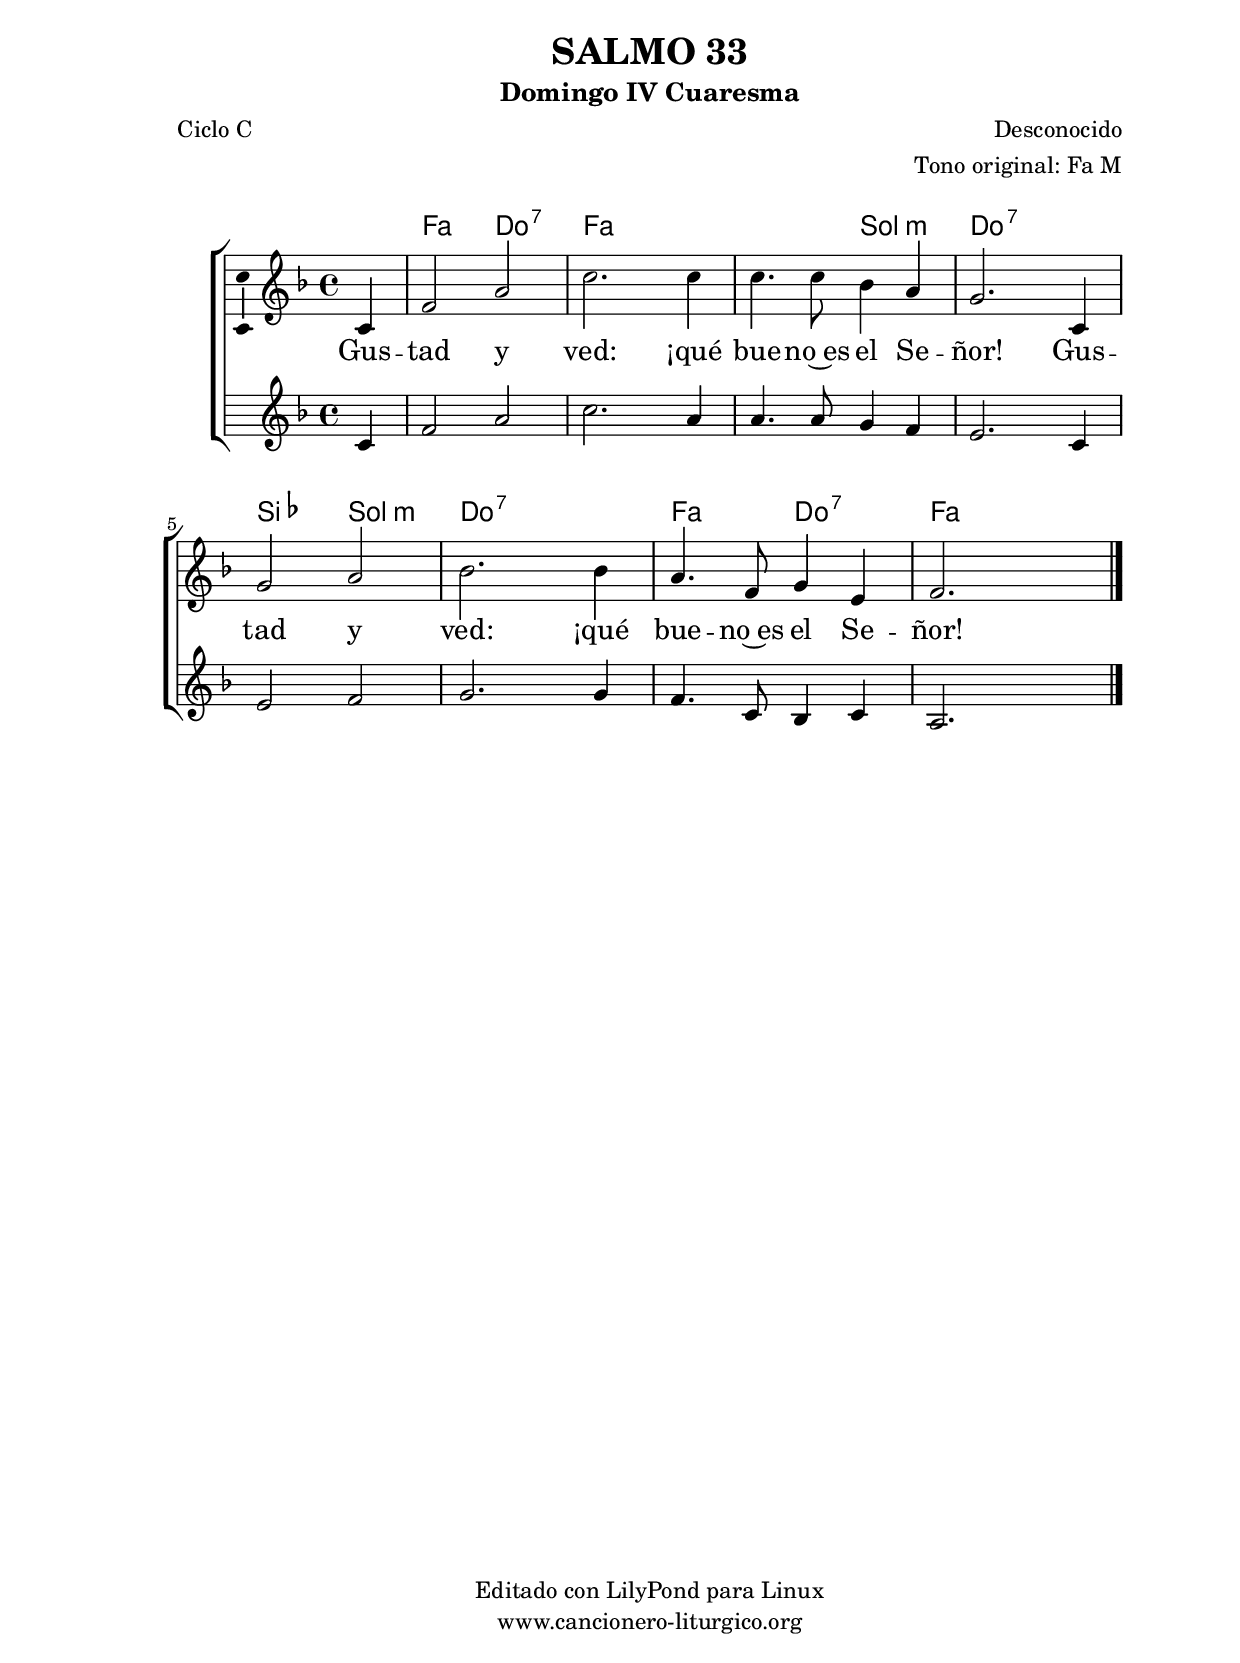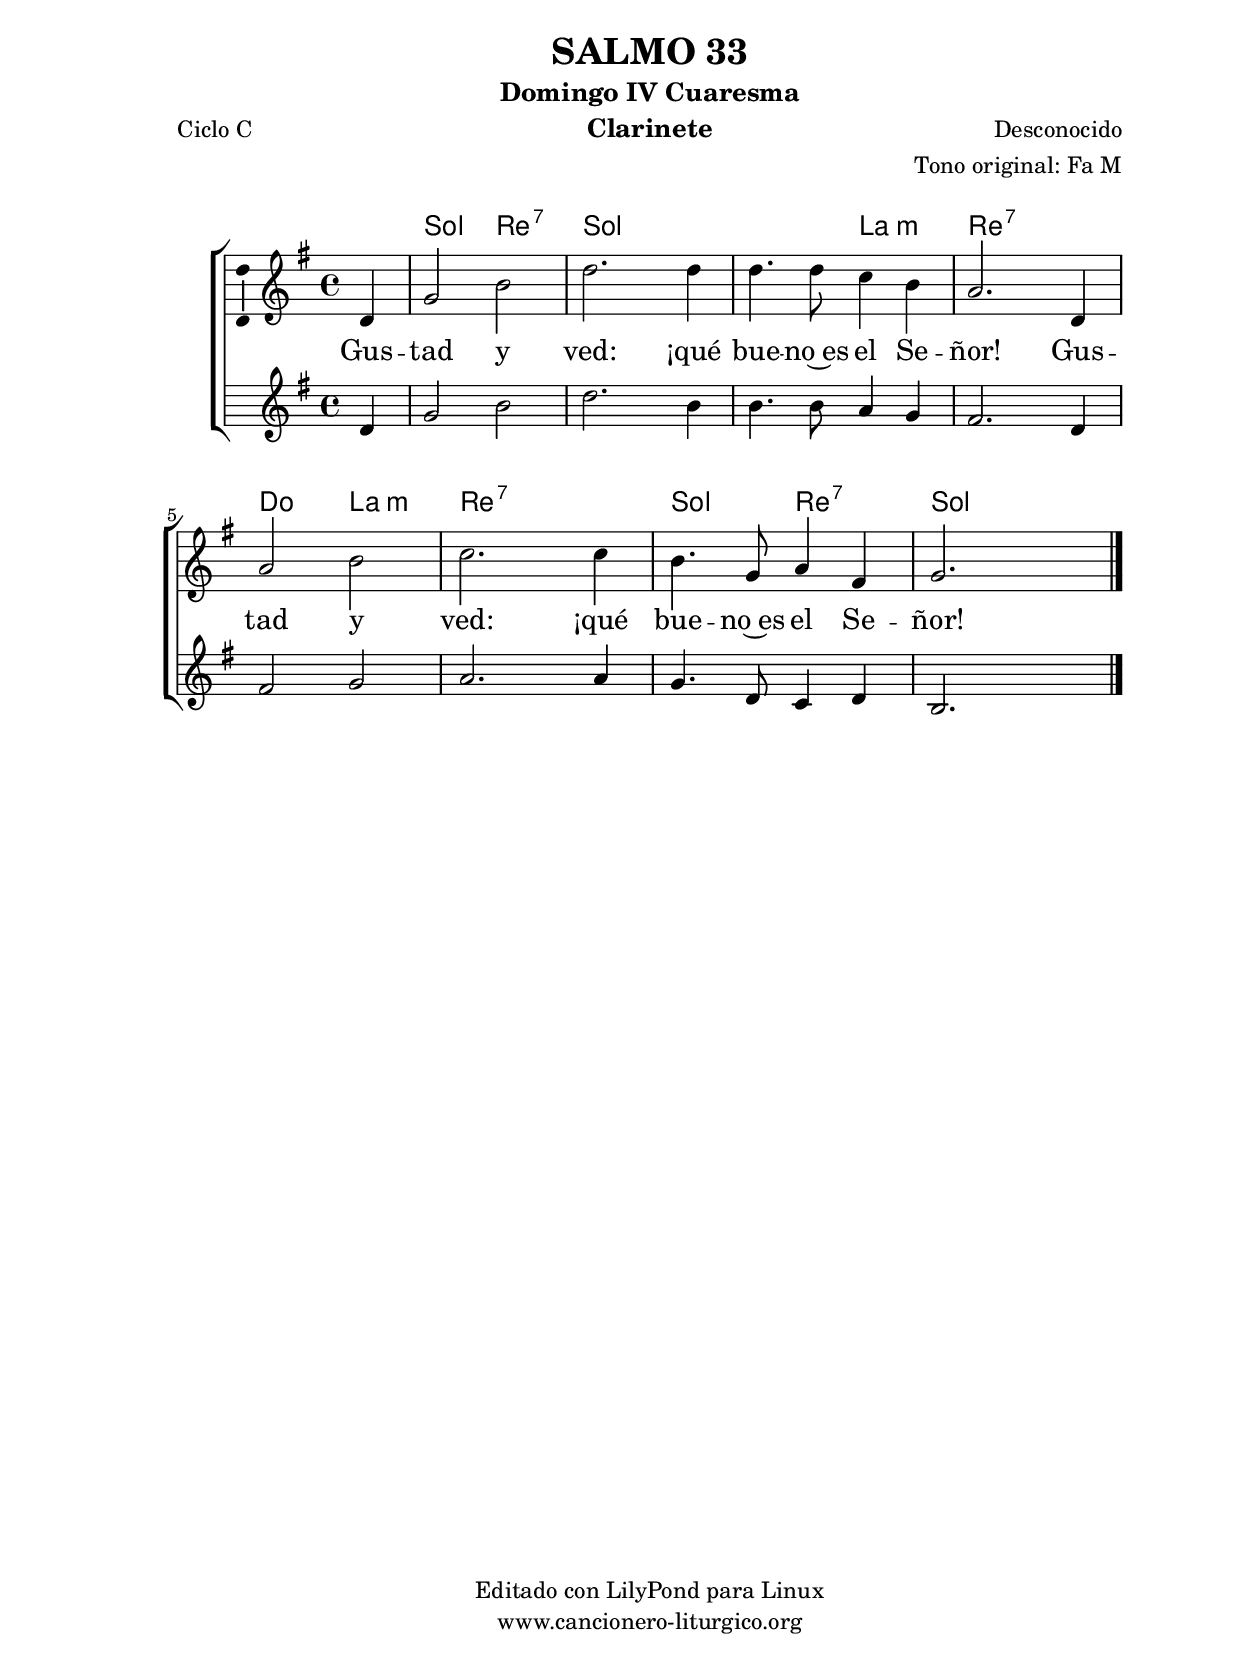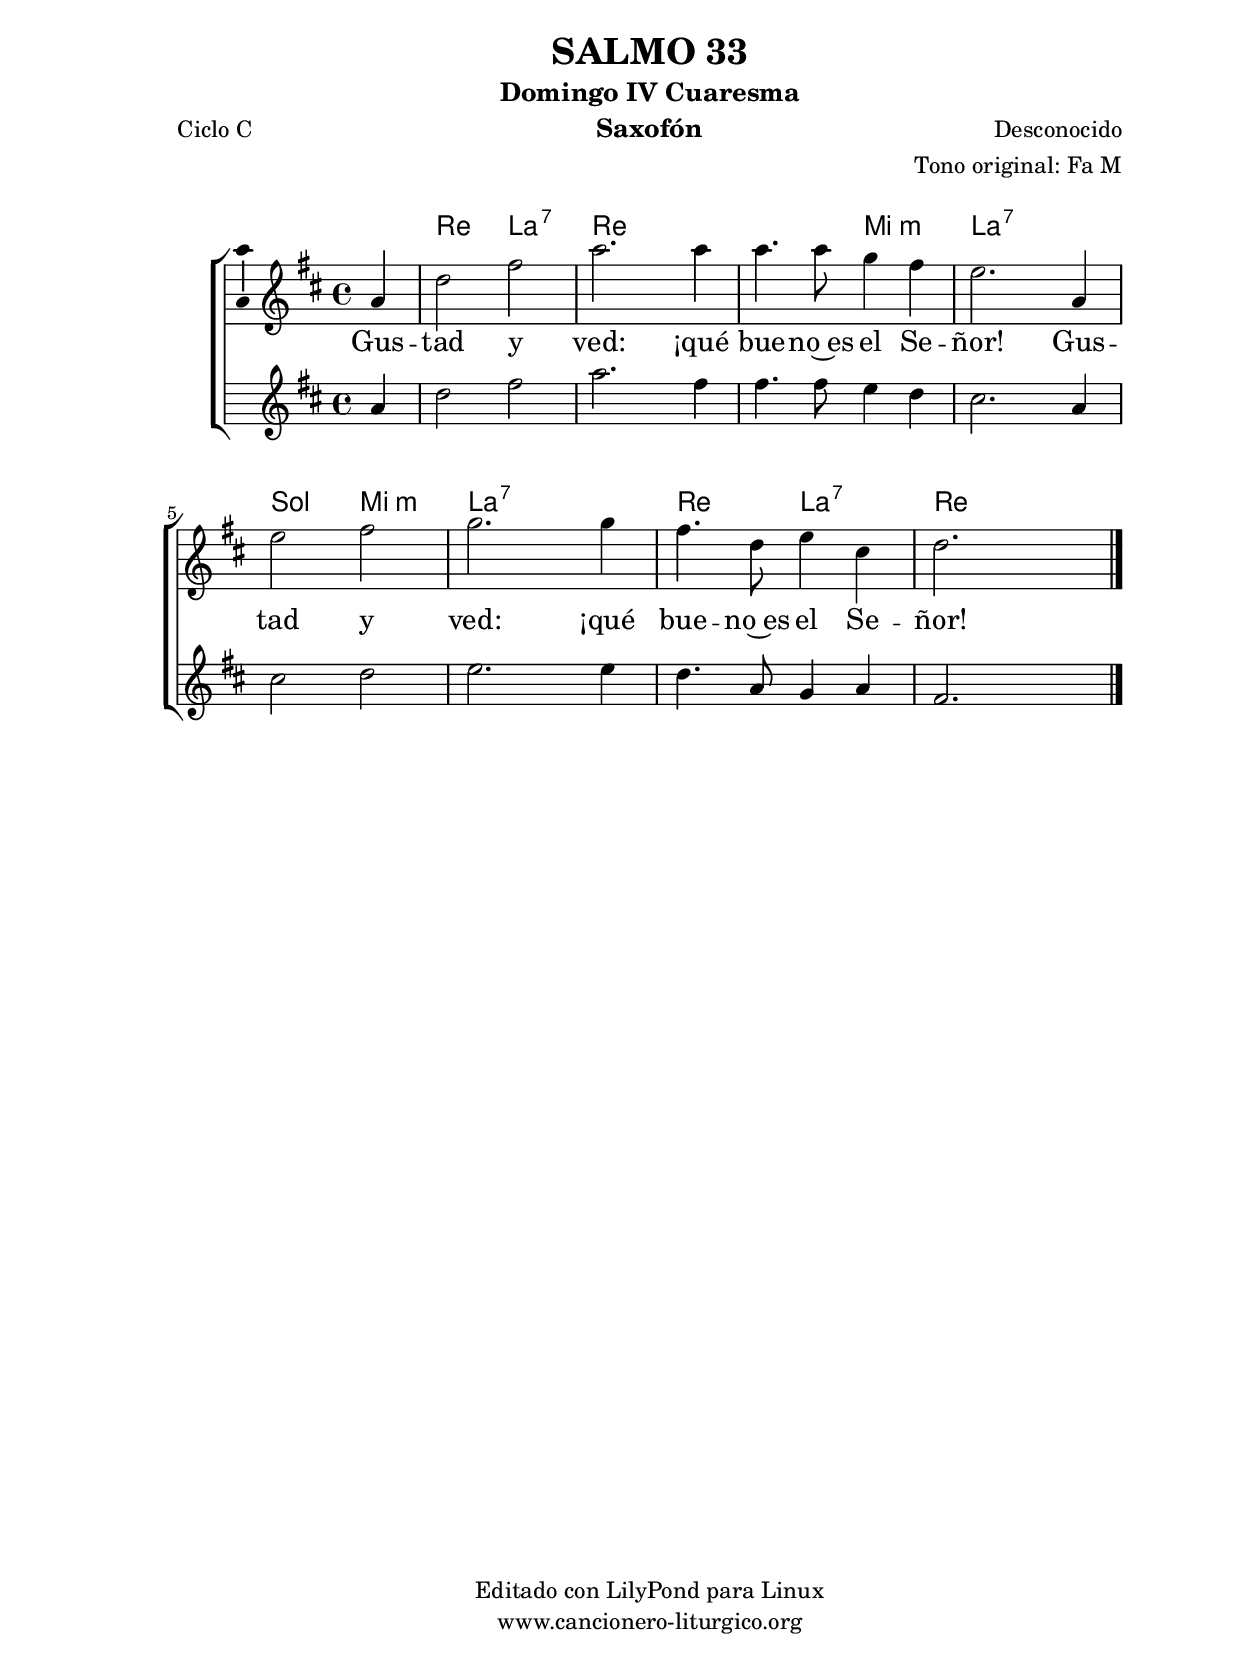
%
%para convertir .midi en .wav:
%timidity filename.midi -Ow -o finename.wav
%
%
%Para convertir de .wav a .mp3:
%lame -h -m j filename.wav
%
%
%para escuchar el midi:
%timidity nombrefichero.midi
%


%versión de lilypond para la que se ha escrito esta partitura:
\version "2.16.0"

	%Tamaño papel
	#(set-default-paper-size "a4")
	%Tamaño partitura
	#(set-global-staff-size 20)
	%No responde al pulsar sobre una nota
	#(ly:set-option 'point-and-click #f)

%parámetros del encabezamiento:
\header {
	title = "SALMO 33"
	subtitle = "Domingo IV Cuaresma"
	composer = "Desconocido"
	poet = "Ciclo C"
	meter = ""
	arranger = "Tono original: Fa M"
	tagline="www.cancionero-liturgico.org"
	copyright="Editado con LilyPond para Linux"
	tiempo = "Cuaresma"
	usos = "Salmo"
	letra = "Gustad y ved: ¡qué bueno es el Señor!"
	}

%parámetros asociados al papel:
\paper  {
	oddHeaderMarkup = \markup {\fill-line { \on-the-fly #not-first-page \fromproperty #'header:title \on-the-fly #not-first-page \fromproperty #'header:composer }}
	evenHeaderMarkup = \markup {\fill-line { \fromproperty #'header:composer \fromproperty #'header:title }}
	#(set-paper-size "a4")
	print-page-number = ##f
	first-page-number = 1
	print-first-page-number = ##f
%	head-separation = 3.0 \cm
	top-margin = 2.0 \cm
	bottom-margin = 0.5\cm
%%%	bottom-margin = -1.0\cm
	left-margin = 3.0 \cm
	line-width = 16.0 \cm 
	indent = 8\mm
	interscoreline = 2.\mm
	between-system-space = 15\mm
%	para que las partituras no llenen la hoja:
	ragged-bottom = ##t
%	idem para la última hoja:
	ragged-last-bottom = ##f
%	para que las partituras llenen el ancho del papel:
	ragged-last = ##f
	after-title-space = 2.5 \cm
%page-count=1
%system-count=8

	%Flexible Vertical Spacing
%	markup-markup-spacing =
%	#'((basic-distance . 15) (minimum-distance . 15) (padding . 3))
	markup-system-spacing =
	#'((basic-distance . 15) (minimum-distance . 15) (padding . 3))
	system-system-spacing =
	#'((basic-distance . 15) (minimum-distance . 15) (padding . 3))
	score-system-spacing =
	#'((basic-distance . 15) (minimum-distance . 15) (padding . 5))
%	top-system-spacing = % header
%	#'((basic-distance . 8) (minimum-distance . 0) (padding . 3))
%	top-markup-spacing =
%	#'((basic-distance . 20) (minimum-distance . 20) (padding . 3))
	last-bottom-spacing = % footer
	#'((basic-distance . 5) (minimum-distance . 5) (padding . 3))
%	score-markup-spacing =
%	#'((basic-distance . 16) (minimum-distance . 13) (padding . 3))

	}


%parámetros que afectan a toda la partitura:
global =  {
	%clave de sol (G):
	\clef G
	%armadura:
%	\transpose a c'
	\key f \major
	\tempo 4=100
	\set Score.tempoHideNote = ##t
	}


acordes = {
	\italianChords
	\chordmode {
%	\transpose a c'
{
s4 f2 c:7 f s f g:m c:7 s
bes g:m c:7 s f c:7 f s
	}
	}
}


melodia = 
%	\transpose a c'
{
	\relative c'{
	\time 4/4

	\partial 4*1

c4
f2 a
c2. c4
c4. c8 bes4 a
g2. c,4
g'2 a
bes2. bes4
a4. f8 g4 e
f2. s4

	\bar "|."
	}
	}

melodiados = 
%	\transpose a c'
{
	\relative c'{
	\time 4/4

	\partial 4*1

c4
f2 a
c2. a4
a4. a8 g4 f
e2. c4
e2 f
g2. g4
f4. c8 bes4 c
a2. s4

	\bar "|."
	}
	}


texto = \lyricmode {
Gus -- tad y ved: ¡qué bue -- no~es el Se -- ñor!
Gus -- tad y ved: ¡qué bue -- no~es el Se -- ñor!
	}


acordesStaff = \context ChordNames = acordesStaff <<
	\set chordChanges = ##t
	\acordes
	>>


vozStaff = \context Voice = vozStaff
\with {\consists "Ambitus_engraver"}
<<
%	\set Staff.instrumentName = ""
%	\set Staff.shortInstrumentName = ""
%	\set Staff.midiInstrument = #"clarinet"
%	\set Staff.midiInstrument = #"cello"
%	\set Staff.midiInstrument = #"flute"
	\set Staff.midiInstrument = #"electric guitar (jazz)"
%	\set Staff.midiInstrument = #"english horn"
%	\set Staff.midiInstrument = #"violin"
%	\set Staff.midiInstrument = #"glockenspiel"
	\set Staff.midiMinimumVolume = #0.7
	\set Staff.midiMaximumVolume = #0.9
	\global
	\melodia
	>>

vozdosStaff = \context Voice = vozdosStaff
<<
%	\set Staff.instrumentName = "Clarinete 1"
%	\set Staff.shortInstrumentName = "C"
	\override Staff.StaffSymbol #'staff-space = #(magstep -0.35)
	\set Staff.midiInstrument = #"english horn"
	\set Staff.midiMinimumVolume = #0.4
	\set Staff.midiMaximumVolume = #0.5
	\global
	\melodiados
	>>


textoStaff = \context Lyrics = textoStaff <<
	\lyricsto vozStaff \texto
	>>

\book {
	\score {
		\context ChoirStaff {
%			\override StaffGroup.SystemStartBracket #'collapse-height = #1
%			\override Score.SystemStartBar #'collapse-height = #1
			<<
			\acordesStaff
			\vozStaff
			\textoStaff
			\vozdosStaff
			>>
			}
		\layout {
	    		\context {
				\Lyrics
				\override LyricText #'font-size = #2
				}
	   		 \context {
				\Score
				%fontSize = #3
				\override StaffSymbol #'staff-space = #(magstep +3)
				%\override Beam #'thickness = #0.55
				%\override SpacingSpanner #'spacing-increment = #1.0
				%\override Slur #'height-limit = #1.5
				}
			}
		}
	\score {
		\unfoldRepeats
		\context ChoirStaff {
			<<
			\acordesStaff
			\vozStaff
			\vozdosStaff
			>>
			}
		\midi {
	  		\context {
	  			\Score
				tempoWholesPerMinute = #(ly:make-moment 70 4)
				}
			}
		}
	}

%Partitura para clarinete
#(define output-suffix "C")
\book {
	\header{
		instrument = "Clarinete"
		}
	\score {
		\context ChoirStaff {
%			\override StaffGroup.SystemStartBracket #'collapse-height = #1
%			\override Score.SystemStartBar #'collapse-height = #1
\transpose c d
			<<
			\acordesStaff
			\vozStaff
			\textoStaff
			\vozdosStaff
			>>
			}
		\layout {
	    		\context {
				\Lyrics
				\override LyricText #'font-size = #2
				}
	   		 \context {
				\Score
				%fontSize = #3
				\override StaffSymbol #'staff-space = #(magstep +3)
				%\override Beam #'thickness = #0.55
				%\override SpacingSpanner #'spacing-increment = #1.0
				%\override Slur #'height-limit = #1.5
				}
			}
		}
	}

%Partitura para saxofón
#(define output-suffix "S")
\book {
	\header{
		instrument = "Saxofón"
		}
	\score {
		\context ChoirStaff {
%			\override StaffGroup.SystemStartBracket #'collapse-height = #1
%			\override Score.SystemStartBar #'collapse-height = #1
\transpose c a
			<<
			\acordesStaff
			\vozStaff
			\textoStaff
			\vozdosStaff
			>>
			}
		\layout {
	    		\context {
				\Lyrics
				\override LyricText #'font-size = #2
				}
	   		 \context {
				\Score
				%fontSize = #3
				\override StaffSymbol #'staff-space = #(magstep +3)
				%\override Beam #'thickness = #0.55
				%\override SpacingSpanner #'spacing-increment = #1.0
				%\override Slur #'height-limit = #1.5
				}
			}
		}
	}

